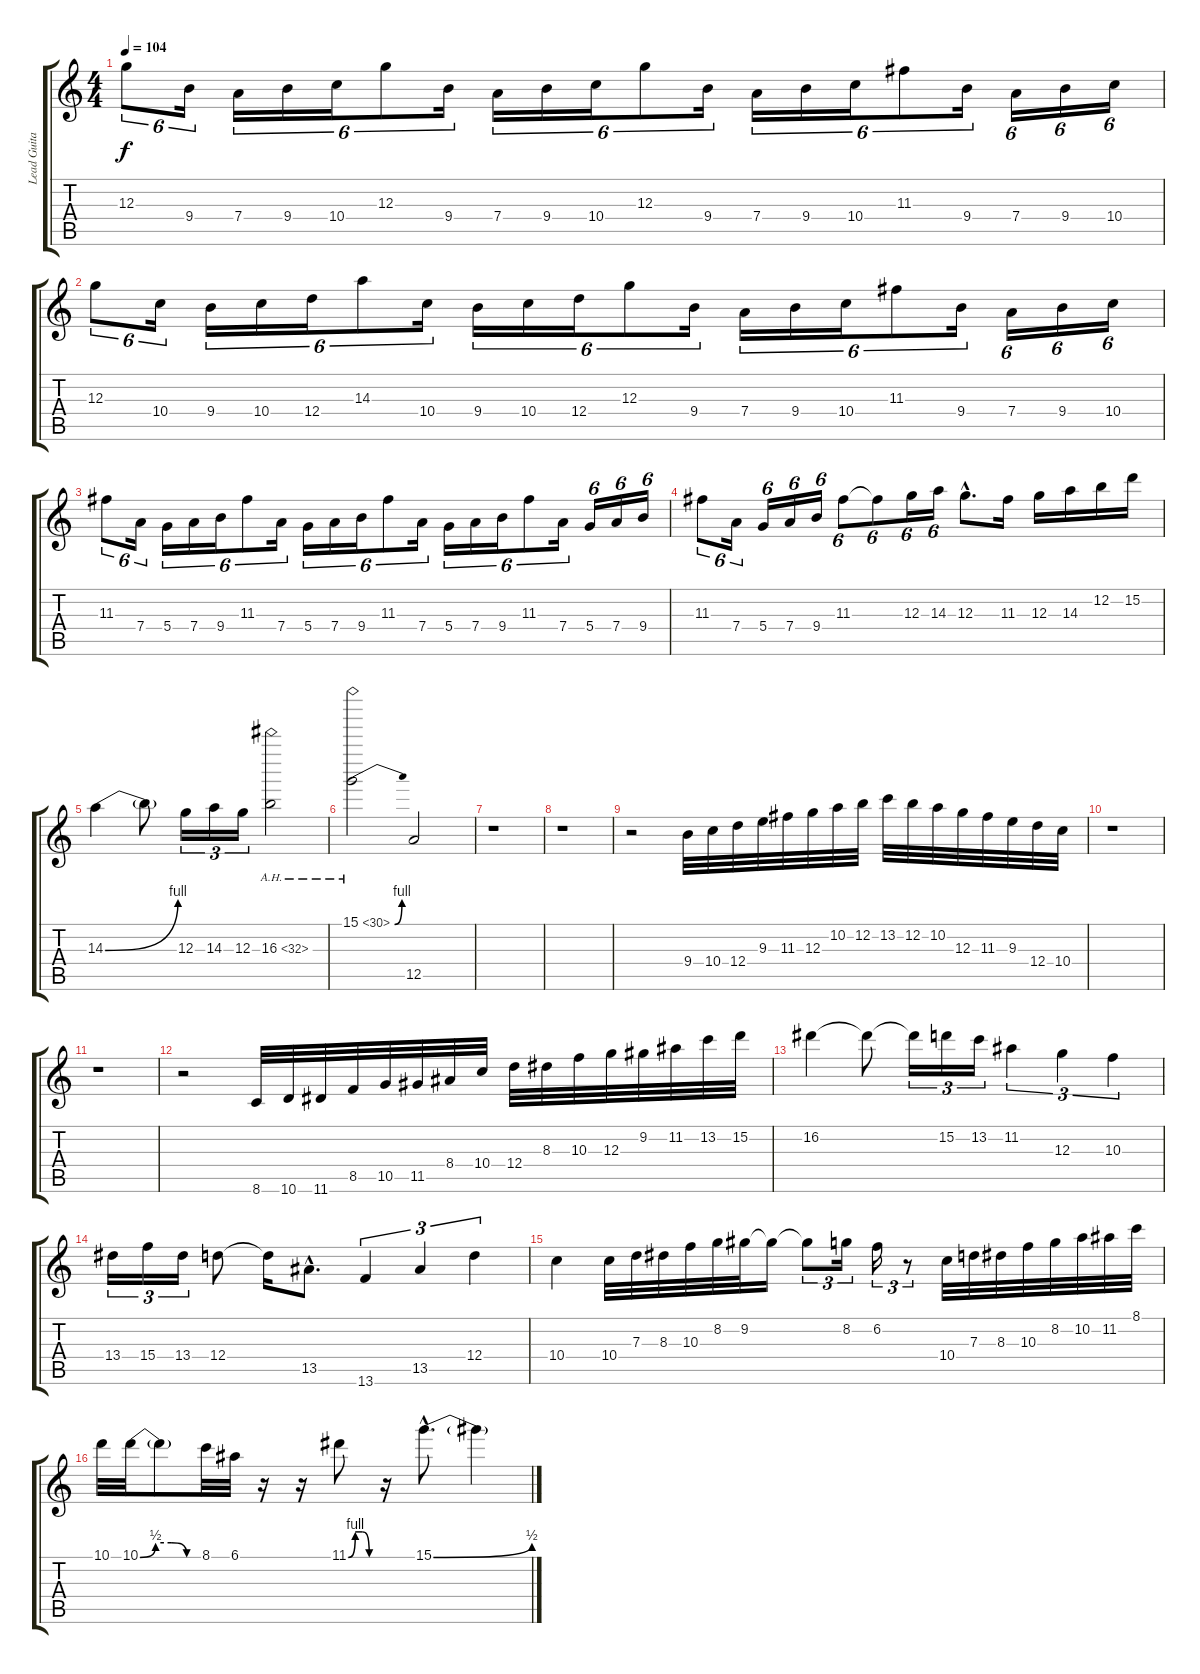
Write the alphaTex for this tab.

\track ("Lead Guitar (P.Rondat)" "Lead Guita") {instrument overdrivenguitar}
\staff {score tabs}
\tuning (E4 B3 G3 D3 A2 E2) {hide}
\ts (4 4)
\tempo 104
\clef g2
\ks c
12.3.8{tu (6 4) dy f} 9.4.16{tu (6 4)} 7.4.16{tu (6 4)} 9.4.16{tu (6 4)} 10.4.16{tu (6 4)} 12.3.8{tu (6 4)} 9.4.16{tu (6 4)} 7.4.16{tu (6 4)} 9.4.16{tu (6 4)} 10.4.16{tu (6 4)} 12.3.8{tu (6 4)} 9.4.16{tu (6 4)} 7.4.16{tu (6 4)} 9.4.16{tu (6 4)} 10.4.16{tu (6 4)} 11.3.8{tu (6 4)} 9.4.16{tu (6 4)} 7.4.16{tu (6 4)} 9.4.16{tu (6 4)} 10.4.16{tu (6 4)} |
12.3.8{tu (6 4)} 10.4.16{tu (6 4)} 9.4.16{tu (6 4)} 10.4.16{tu (6 4)} 12.4.16{tu (6 4)} 14.3.8{tu (6 4)} 10.4.16{tu (6 4)} 9.4.16{tu (6 4)} 10.4.16{tu (6 4)} 12.4.16{tu (6 4)} 12.3.8{tu (6 4)} 9.4.16{tu (6 4)} 7.4.16{tu (6 4)} 9.4.16{tu (6 4)} 10.4.16{tu (6 4)} 11.3.8{tu (6 4)} 9.4.16{tu (6 4)} 7.4.16{tu (6 4)} 9.4.16{tu (6 4)} 10.4.16{tu (6 4)} |
11.3.8{tu (6 4)} 7.4.16{tu (6 4)} 5.4.16{tu (6 4)} 7.4.16{tu (6 4)} 9.4.16{tu (6 4)} 11.3.8{tu (6 4)} 7.4.16{tu (6 4)} 5.4.16{tu (6 4)} 7.4.16{tu (6 4)} 9.4.16{tu (6 4)} 11.3.8{tu (6 4)} 7.4.16{tu (6 4)} 5.4.16{tu (6 4)} 7.4.16{tu (6 4)} 9.4.16{tu (6 4)} 11.3.8{tu (6 4)} 7.4.16{tu (6 4)} 5.4.16{tu (6 4)} 7.4.16{tu (6 4)} 9.4.16{tu (6 4)} |
11.3.8{tu (6 4)} 7.4.16{tu (6 4)} 5.4.16{tu (6 4)} 7.4.16{tu (6 4)} 9.4.16{tu (6 4)} 11.3.8{tu (6 4)} 11.3{t}.8{tu (6 4)} 12.3.16{tu (6 4)} 14.3.16{tu (6 4)} 12.3{hac}.8{d} 11.3.16 12.3.16 14.3.16 12.2.16 15.2.16 |
14.3{be (bend 0 0 60 4)}.4 14.3{t}.8 12.3.16{tu (3 2)} 14.3.16{tu (3 2)} 12.3.16{tu (3 2)} 16.3{ah 16}.2 |
15.1{be (bend 0 0 60 4) ah 15}.2 12.5.2 |
r.1 |
r.1 |
r.2 9.4.32 10.4.32 12.4.32 9.3.32 11.3.32 12.3.32 10.2.32 12.2.32 13.2.32 12.2.32 10.2.32 12.3.32 11.3.32 9.3.32 12.4.32 10.4.32 |
r.1 |
r.1 |
r.2 8.6.32 10.6.32 11.6.32 8.5.32 10.5.32 11.5.32 8.4.32 10.4.32 12.4.32 8.3.32 10.3.32 12.3.32 9.2.32 11.2.32 13.2.32 15.2.32 |
16.2.4 16.2{t}.8 16.2{t}.16{tu (3 2)} 15.2.16{tu (3 2)} 13.2.16{tu (3 2)} 11.2.4{tu (3 2)} 12.3.4{tu (3 2)} 10.3.4{tu (3 2)} |
13.4.16{tu (3 2)} 15.4.16{tu (3 2)} 13.4.16{tu (3 2)} 12.4.8 12.4{t}.16 13.5{hac}.8{d} 13.6.4{tu (3 2)} 13.5.4{tu (3 2)} 12.4.4{tu (3 2)} |
10.4.4 10.4.32 7.3.32 8.3.32 10.3.32 8.2.32 9.2.32 9.2{t}.16 9.2{t}.8{tu (3 2)} 8.2.16{tu (3 2)} 6.2.16{tu (3 2)} r.8{tu (3 2)} 10.4.32 7.3.32 8.3.32 10.3.32 8.2.32 10.2.32 11.2.32 8.1.32 |
10.1.32 10.1{be (custom 0 0 15 2 30 2 45 0 60 0)}.32 10.1{t}.8 8.1.32 6.1.32 r.16 r.16 11.1{be (custom 0 0 15 4 30 4 45 0 60 0)}.8 r.16 15.1{be (bend 0 0 60 2) hac}.8{d} 15.1{t}.4
